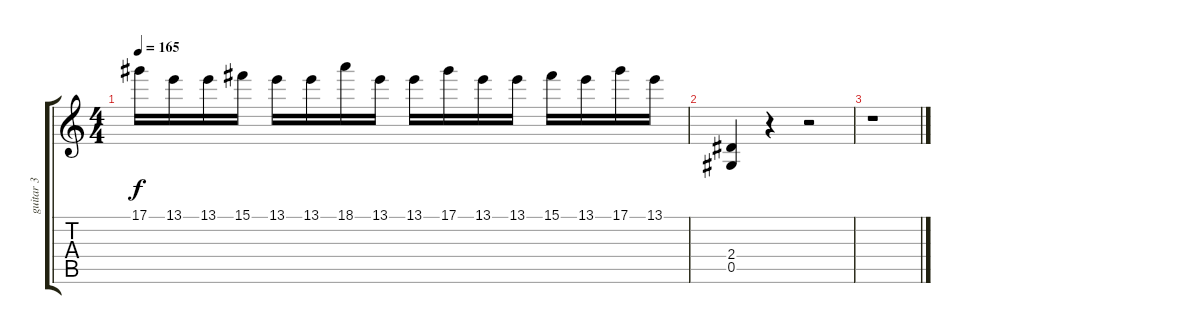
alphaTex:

\track ("guitar 3" "guitar 3") {instrument overdrivenguitar}
\staff {score tabs}
\tuning (Eb4 Bb3 Gb3 Db3 Ab2 Eb2) {hide}
\ts (4 4)
\tempo 165
\clef g2
\ks c
17.1.16{dy f} 13.1.16 13.1.16 15.1.16 13.1.16 13.1.16 18.1.16 13.1.16 13.1.16 17.1.16 13.1.16 13.1.16 15.1.16 13.1.16 17.1.16 13.1.16 |
(2.4 0.5).4 r.4 r.2 |
r.1
